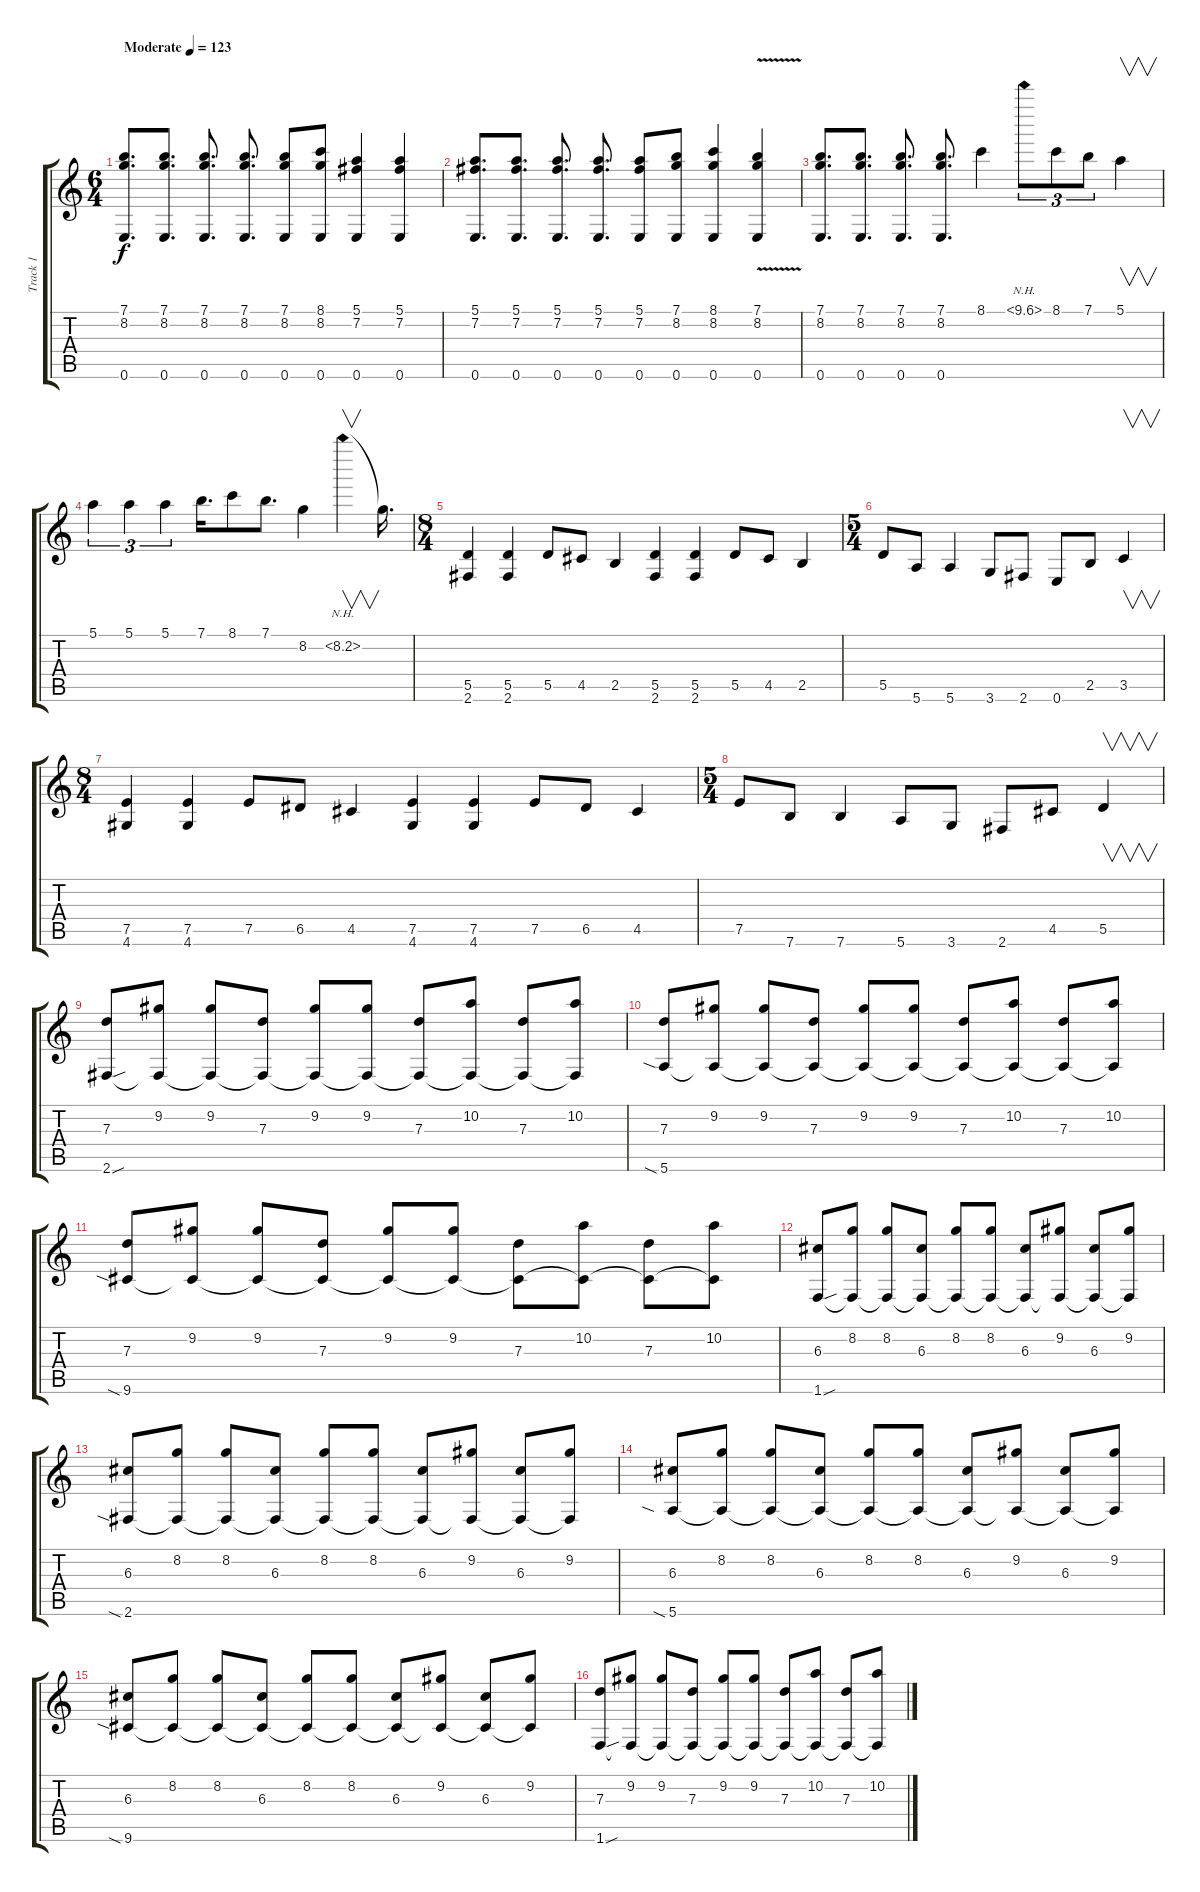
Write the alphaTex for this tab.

\track ("Track 1" "Track 1") {instrument electricguitarjazz}
\staff {score tabs}
\tuning (E4 B3 G3 D3 A2 E2) {hide}
\ts (6 4)
\tempo (123 "Moderate")
\clef g2
\ks c
(7.1 8.2 0.6).8{d dy f instrument electricguitarjazz} (7.1 8.2 0.6).8{d} (7.1 8.2 0.6).8{d} (7.1 8.2 0.6).8{d} (7.1 8.2 0.6).8 (8.1 8.2 0.6).8 (5.1 7.2 0.6).4 (5.1 7.2 0.6).4 |
(5.1 7.2 0.6).8{d} (5.1 7.2 0.6).8{d} (5.1 7.2 0.6).8{d} (5.1 7.2 0.6).8{d} (5.1 7.2 0.6).8 (7.1 8.2 0.6).8 (8.1 8.2 0.6).4 (7.1 8.2{v} 0.6).4 |
(7.1 8.2 0.6).8{d} (7.1 8.2 0.6).8{d} (7.1 8.2 0.6).8{d} (7.1 8.2 0.6).8{d} 8.1.4 10.1{nh}.8{tu (3 2)} 8.1.8{tu (3 2)} 7.1.8{tu (3 2)} 5.1.4{v} |
5.1.4{tu (3 2)} 5.1.4{tu (3 2)} 5.1.4{tu (3 2)} 7.1.16{d} 8.1.8 7.1.8{d} 8.2.4 8.2{nh}.4{v} 8.2{t}.16{d} |
\ts (8 4)
(5.5 2.6).4 (5.5 2.6).4 5.5.8 4.5.8 2.5.4 (5.5 2.6).4 (5.5 2.6).4 5.5.8 4.5.8 2.5.4 |
\ts (5 4)
5.5.8 5.6.8 5.6.4 3.6.8 2.6.8 0.6.8 2.5.8 3.5.4{v} |
\ts (8 4)
(7.5 4.6).4 (7.5 4.6).4 7.5.8 6.5.8 4.5.4 (7.5 4.6).4 (7.5 4.6).4 7.5.8 6.5.8 4.5.4 |
\ts (5 4)
7.5.8 7.6.8 7.6.4 5.6.8 3.6.8 2.6.8 4.5.8 5.5.4{v} |
(7.3 2.6{sou}).8 (9.2 2.6{t}).8 (9.2 2.6{t}).8 (7.3 2.6{t}).8 (9.2 2.6{t}).8 (9.2 2.6{t}).8 (7.3 2.6{t}).8 (10.2 2.6{t}).8 (7.3 2.6{t}).8 (10.2 2.6{t}).8 |
(7.3 5.6{sia}).8 (9.2 5.6{t}).8 (9.2 5.6{t}).8 (7.3 5.6{t}).8 (9.2 5.6{t}).8 (9.2 5.6{t}).8 (7.3 5.6{t}).8 (10.2 5.6{t}).8 (7.3 5.6{t}).8 (10.2 5.6{t}).8 |
(7.3 9.6{sia}).8 (9.2 9.6{t}).8 (9.2 9.6{t}).8 (7.3 9.6{t}).8 (9.2 9.6{t}).8 (9.2 9.6{t}).8 (7.3 9.6{t}).8 (10.2 9.6{t}).8 (7.3 9.6{t}).8 (10.2 9.6{t}).8 |
(6.3 1.6{sou}).8 (8.2 1.6{t}).8 (8.2 1.6{t}).8 (6.3 1.6{t}).8 (8.2 1.6{t}).8 (8.2 1.6{t}).8 (6.3 1.6{t}).8 (9.2 1.6{t}).8 (6.3 1.6{t}).8 (9.2 1.6{t}).8 |
(6.3 2.6{sia}).8 (8.2 2.6{t}).8 (8.2 2.6{t}).8 (6.3 2.6{t}).8 (8.2 2.6{t}).8 (8.2 2.6{t}).8 (6.3 2.6{t}).8 (9.2 2.6{t}).8 (6.3 2.6{t}).8 (9.2 2.6{t}).8 |
(6.3 5.6{sia}).8 (8.2 5.6{t}).8 (8.2 5.6{t}).8 (6.3 5.6{t}).8 (8.2 5.6{t}).8 (8.2 5.6{t}).8 (6.3 5.6{t}).8 (9.2 5.6{t}).8 (6.3 5.6{t}).8 (9.2 5.6{t}).8 |
(6.3 9.6{sia}).8 (8.2 9.6{t}).8 (8.2 9.6{t}).8 (6.3 9.6{t}).8 (8.2 9.6{t}).8 (8.2 9.6{t}).8 (6.3 9.6{t}).8 (9.2 9.6{t}).8 (6.3 9.6{t}).8 (9.2 9.6{t}).8 |
(7.3 1.6{sou}).8 (9.2 1.6{t}).8 (9.2 1.6{t}).8 (7.3 1.6{t}).8 (9.2 1.6{t}).8 (9.2 1.6{t}).8 (7.3 1.6{t}).8 (10.2 1.6{t}).8 (7.3 1.6{t}).8 (10.2 1.6{t}).8
